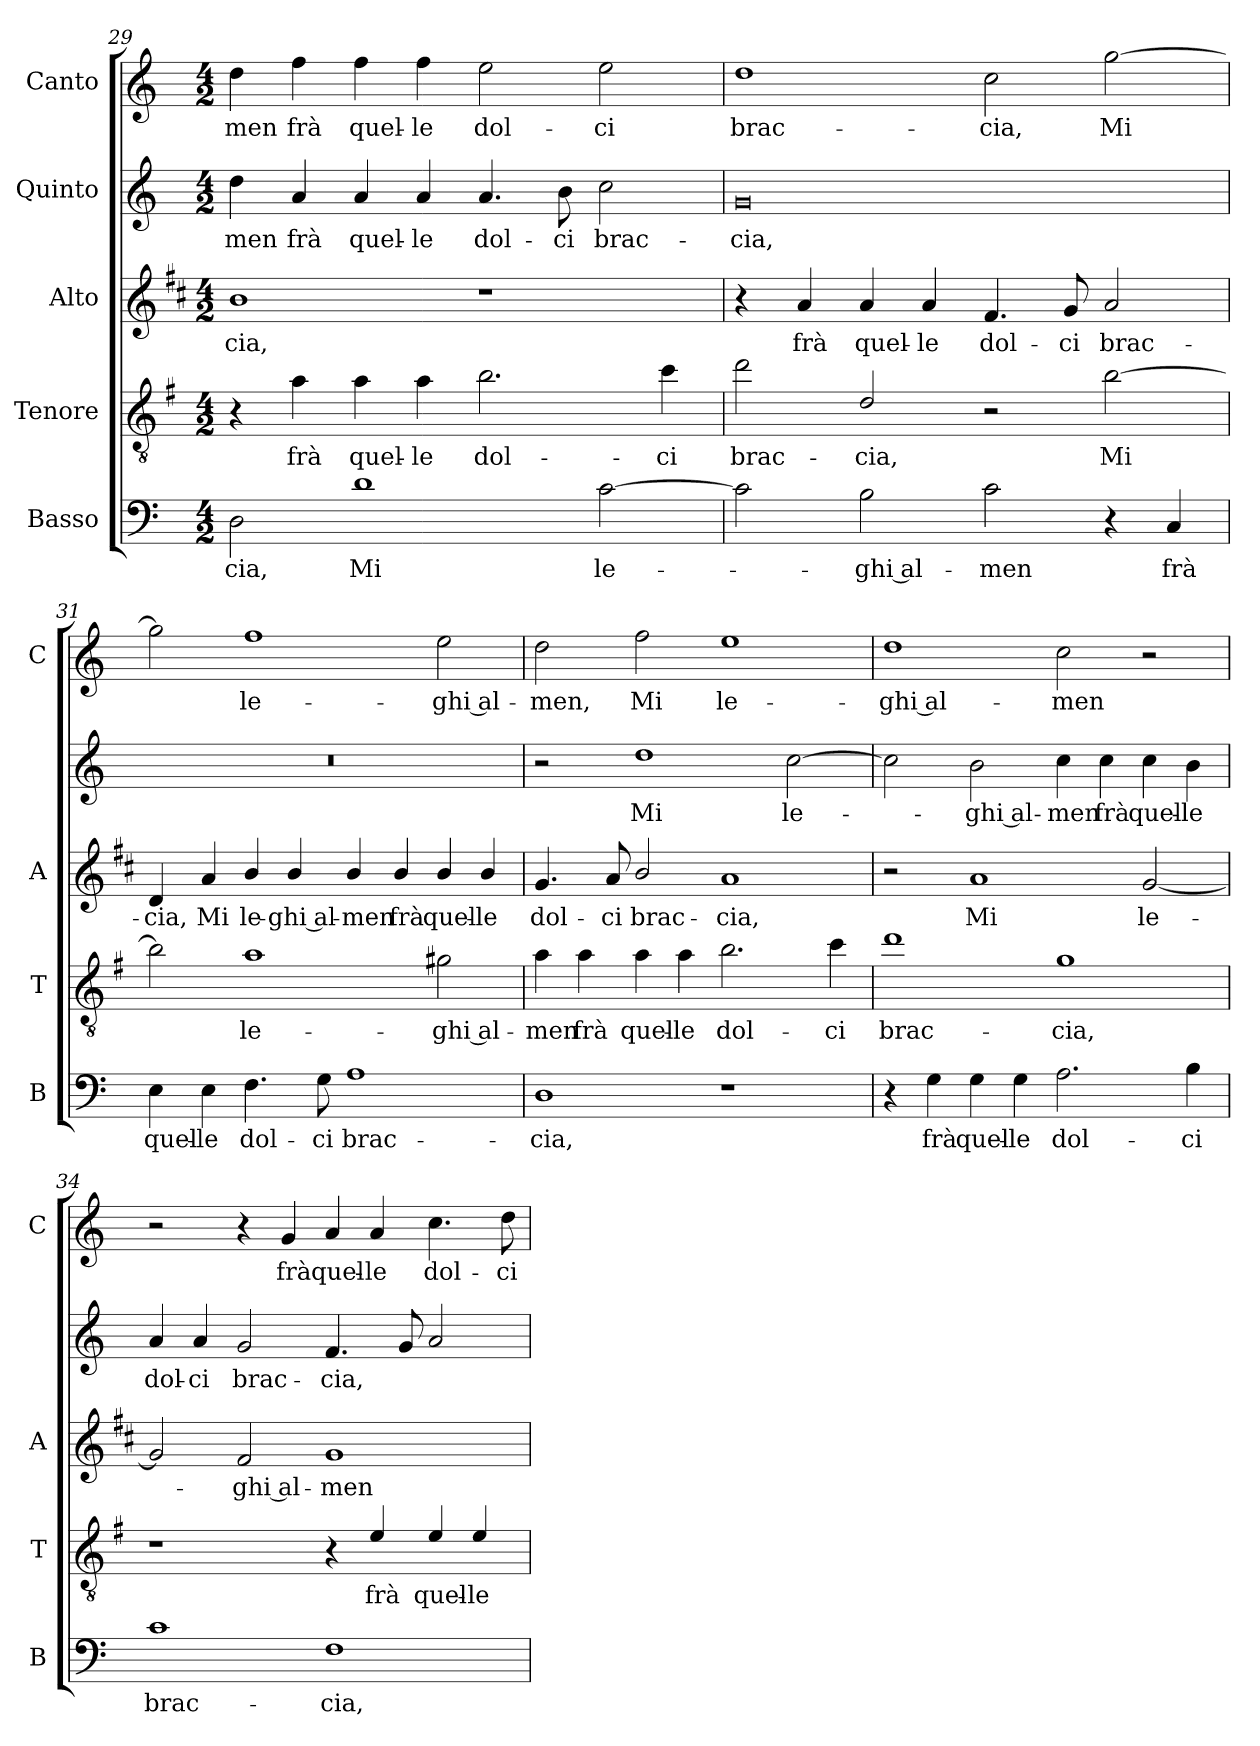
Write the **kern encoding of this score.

**kern	**text	**kern	**text	**kern	**text	**kern	**text	**kern	**text
*part5	*part5	*part4	*part4	*part3	*part3	*part2	*part2	*part1	*part1
*staff5	*staff5	*staff4	*staff4	*staff3	*staff3	*staff2	*staff2	*staff1	*staff1
*I"Basso	*	*I"Tenore	*	*I"Alto	*	*I"Quinto	*	*I"Canto	*
*I'B	*	*I'T	*	*I'A	*	*	*	*I'C	*
*clefF4	*	*clefGv2	*	*clefG2	*	*clefG2	*	*clefG2	*
*	*	*ITrd4c7	*	*ITrd1c2	*	*	*	*	*
*k[]	*	*k[]	*	*k[]	*	*k[]	*	*k[]	*
*C:	*	*C:	*	*C:	*	*C:	*	*C:	*
*M4/2	*	*M4/2	*	*M4/2	*	*M4/2	*	*M4/2	*
=29	=29	=29	=29	=29	=29	=29	=29	=29	=29
!	!LO:LY:b	!	!	!	!LO:LY:b	!	!LO:LY:b	!	!LO:LY:b
2D\	-cia,	4r	.	1a	-cia,	4dd\	-men	4dd\	-men
!	!	!	!LO:LY:b	!	!	!	!LO:LY:b	!	!LO:LY:b
.	.	4d\	frà	.	.	4a/	frà	4ff\	frà
!	!LO:LY:b	!	!LO:LY:b	!	!	!	!LO:LY:b	!	!LO:LY:b
1d	Mi	4d\	quel-	.	.	4a/	quel-	4ff\	quel-
!	!	!	!LO:LY:b	!	!	!	!LO:LY:b	!	!LO:LY:b
.	.	4d\	-le	.	.	4a/	-le	4ff\	-le
!	!	!	!LO:LY:b	!	!	!	!LO:LY:b	!	!LO:LY:b
.	.	2.e\	dol-	1r	.	4.a/	dol-	2ee\	dol-
!	!	!	!	!	!	!	!LO:LY:b	!	!
.	.	.	.	.	.	8b\	-ci	.	.
!	!LO:LY:b	!	!	!	!	!	!LO:LY:b	!	!LO:LY:b
[2c\	le-	.	.	.	.	2cc\	brac-	2ee\	-ci
!	!	!	!LO:LY:b	!	!	!	!	!	!
.	.	4f\	-ci	.	.	.	.	.	.
!!LO:LB:g=z
=30	=30	=30	=30	=30	=30	=30	=30	=30	=30
!	!	!	!LO:LY:b	!	!	!	!LO:LY:b	!	!LO:LY:b
2c\]	.	2g\	brac-	4r	.	0g	-cia,	1dd	brac-
!	!	!	!	!	!LO:LY:b	!	!	!	!
.	.	.	.	4g/	frà	.	.	.	.
!	!LO:LY:b	!	!LO:LY:b	!	!LO:LY:b	!	!	!	!
2B\	-ghi al-	2G/	-cia,	4g/	quel-	.	.	.	.
!	!	!	!	!	!LO:LY:b	!	!	!	!
.	.	.	.	4g/	-le	.	.	.	.
!	!LO:LY:b	!	!	!	!LO:LY:b	!	!	!	!LO:LY:b
2c\	-men	2r	.	4.e/	dol-	.	.	2cc\	-cia,
!	!	!	!	!	!LO:LY:b	!	!	!	!
.	.	.	.	8f/	-ci	.	.	.	.
!	!	!	!LO:LY:b	!	!LO:LY:b	!	!	!	!LO:LY:b
4r	.	[2e\	Mi	2g/	brac-	.	.	[2gg\	Mi
!	!LO:LY:b	!	!	!	!	!	!	!	!
4C/	frà	.	.	.	.	.	.	.	.
=31	=31	=31	=31	=31	=31	=31	=31	=31	=31
!	!LO:LY:b	!	!	!	!LO:LY:b	!	!	!	!
4E\	quel-	2e\]	.	4c/	-cia,	0r	.	2gg\]	.
!	!LO:LY:b	!	!	!	!LO:LY:b	!	!	!	!
4E\	-le	.	.	4g/	Mi	.	.	.	.
!	!LO:LY:b	!	!LO:LY:b	!	!LO:LY:b	!	!	!	!LO:LY:b
4.F\	dol-	1d	le-	4a/	le-	.	.	1ff	le-
!	!	!	!	!	!LO:LY:b	!	!	!	!
.	.	.	.	4a/	-ghi al-	.	.	.	.
!	!LO:LY:b	!	!	!	!	!	!	!	!
8G\	-ci	.	.	.	.	.	.	.	.
!	!LO:LY:b	!	!	!	!LO:LY:b	!	!	!	!
1A	brac-	.	.	4a/	-men	.	.	.	.
!	!	!	!	!	!LO:LY:b	!	!	!	!
.	.	.	.	4a/	frà	.	.	.	.
!	!	!	!LO:LY:b	!	!LO:LY:b	!	!	!	!LO:LY:b
.	.	2c#X\	-ghi al-	4a/	quel-	.	.	2ee\	-ghi al-
!	!	!	!	!	!LO:LY:b	!	!	!	!
.	.	.	.	4a/	-le	.	.	.	.
=32	=32	=32	=32	=32	=32	=32	=32	=32	=32
!	!LO:LY:b	!	!LO:LY:b	!	!LO:LY:b	!	!	!	!LO:LY:b
1D	-cia,	4d\	-men	4.f/	dol-	2r	.	2dd\	-men,
!	!	!	!LO:LY:b	!	!	!	!	!	!
.	.	4d\	frà	.	.	.	.	.	.
!	!	!	!	!	!LO:LY:b	!	!	!	!
.	.	.	.	8g/	-ci	.	.	.	.
!	!	!	!LO:LY:b	!	!LO:LY:b	!	!LO:LY:b	!	!LO:LY:b
.	.	4d\	quel-	2a/	brac-	1dd	Mi	2ff\	Mi
!	!	!	!LO:LY:b	!	!	!	!	!	!
.	.	4d\	-le	.	.	.	.	.	.
!	!	!	!LO:LY:b	!	!LO:LY:b	!	!	!	!LO:LY:b
1r	.	2.e\	dol-	1g	-cia,	.	.	1ee	le-
!	!	!	!	!	!	!	!LO:LY:b	!	!
.	.	.	.	.	.	[2cc\	le-	.	.
!	!	!	!LO:LY:b	!	!	!	!	!	!
.	.	4f\	-ci	.	.	.	.	.	.
!!LO:PB:g=z
=33	=33	=33	=33	=33	=33	=33	=33	=33	=33
!	!	!	!LO:LY:b	!	!	!	!	!	!LO:LY:b
4r	.	1g	brac-	2r	.	2cc\]	.	1dd	-ghi al-
!	!LO:LY:b	!	!	!	!	!	!	!	!
4G\	frà	.	.	.	.	.	.	.	.
!	!LO:LY:b	!	!	!	!LO:LY:b	!	!LO:LY:b	!	!
4G\	quel-	.	.	1g	Mi	2b\	-ghi al-	.	.
!	!LO:LY:b	!	!	!	!	!	!	!	!
4G\	-le	.	.	.	.	.	.	.	.
!	!LO:LY:b	!	!LO:LY:b	!	!	!	!LO:LY:b	!	!LO:LY:b
2.A\	dol-	1c	-cia,	.	.	4cc\	-men	2cc\	-men
!	!	!	!	!	!	!	!LO:LY:b	!	!
.	.	.	.	.	.	4cc\	frà	.	.
!	!	!	!	!	!LO:LY:b	!	!LO:LY:b	!	!
.	.	.	.	[2f/	le-	4cc\	quel-	2r	.
!	!LO:LY:b	!	!	!	!	!	!LO:LY:b	!	!
4B\	-ci	.	.	.	.	4b\	-le	.	.
=34	=34	=34	=34	=34	=34	=34	=34	=34	=34
!	!LO:LY:b	!	!	!	!	!	!LO:LY:b	!	!
1c	brac-	1r	.	2f/]	.	4a/	dol-	2r	.
!	!	!	!	!	!	!	!LO:LY:b	!	!
.	.	.	.	.	.	4a/	-ci	.	.
!	!	!	!	!	!LO:LY:b	!	!LO:LY:b	!	!
.	.	.	.	2e/	-ghi al-	2g/	brac-	4r	.
!	!	!	!	!	!	!	!	!	!LO:LY:b
.	.	.	.	.	.	.	.	4g/	frà
!	!LO:LY:b	!	!	!	!LO:LY:b	!	!LO:LY:b	!	!LO:LY:b
1F	-cia,	4r	.	1f	-men	4.f/	-cia,	4a/	quel-
!	!	!	!LO:LY:b	!	!	!	!	!	!LO:LY:b
.	.	4A/	frà	.	.	.	.	4a/	-le
.	.	.	.	.	.	8g/	.	.	.
!	!	!	!LO:LY:b	!	!	!	!	!	!LO:LY:b
.	.	4A/	quel-	.	.	2a/	.	4.cc\	dol-
!	!	!	!LO:LY:b	!	!	!	!	!	!
.	.	4A/	-le	.	.	.	.	.	.
!	!	!	!	!	!	!	!	!	!LO:LY:b
.	.	.	.	.	.	.	.	8dd\	-ci
=	=	=	=	=	=	=	=	=	=
*-	*-	*-	*-	*-	*-	*-	*-	*-	*-
